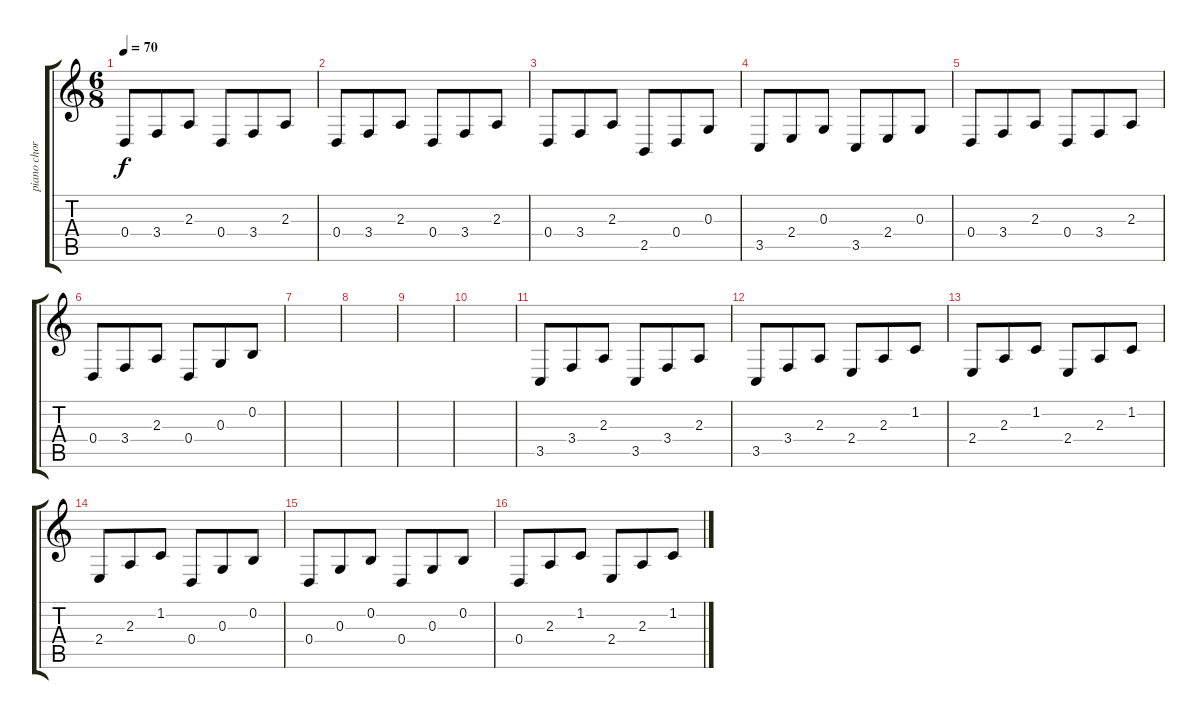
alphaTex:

\track ("piano chord " "piano chor") {instrument acousticgrandpiano}
\staff {score tabs}
\tuning (E4 B3 G3 D3 A2 E2) {hide}
\ts (6 8)
\tempo 70
\clef g2
\ks c
0.4.8{dy f} 3.4.8 2.3.8 0.4.8 3.4.8 2.3.8 |
0.4.8 3.4.8 2.3.8 0.4.8 3.4.8 2.3.8 |
0.4.8 3.4.8 2.3.8 2.5.8 0.4.8 0.3.8 |
3.5.8 2.4.8 0.3.8 3.5.8 2.4.8 0.3.8 |
0.4.8 3.4.8 2.3.8 0.4.8 3.4.8 2.3.8 |
0.4.8 3.4.8 2.3.8 0.4.8 0.3.8 0.2.8 |
|
|
|
|
3.5.8 3.4.8 2.3.8 3.5.8 3.4.8 2.3.8 |
3.5.8 3.4.8 2.3.8 2.4.8 2.3.8 1.2.8 |
2.4.8 2.3.8 1.2.8 2.4.8 2.3.8 1.2.8 |
2.4.8 2.3.8 1.2.8 0.4.8 0.3.8 0.2.8 |
0.4.8 0.3.8 0.2.8 0.4.8 0.3.8 0.2.8 |
0.4.8 2.3.8 1.2.8 2.4.8 2.3.8 1.2.8
